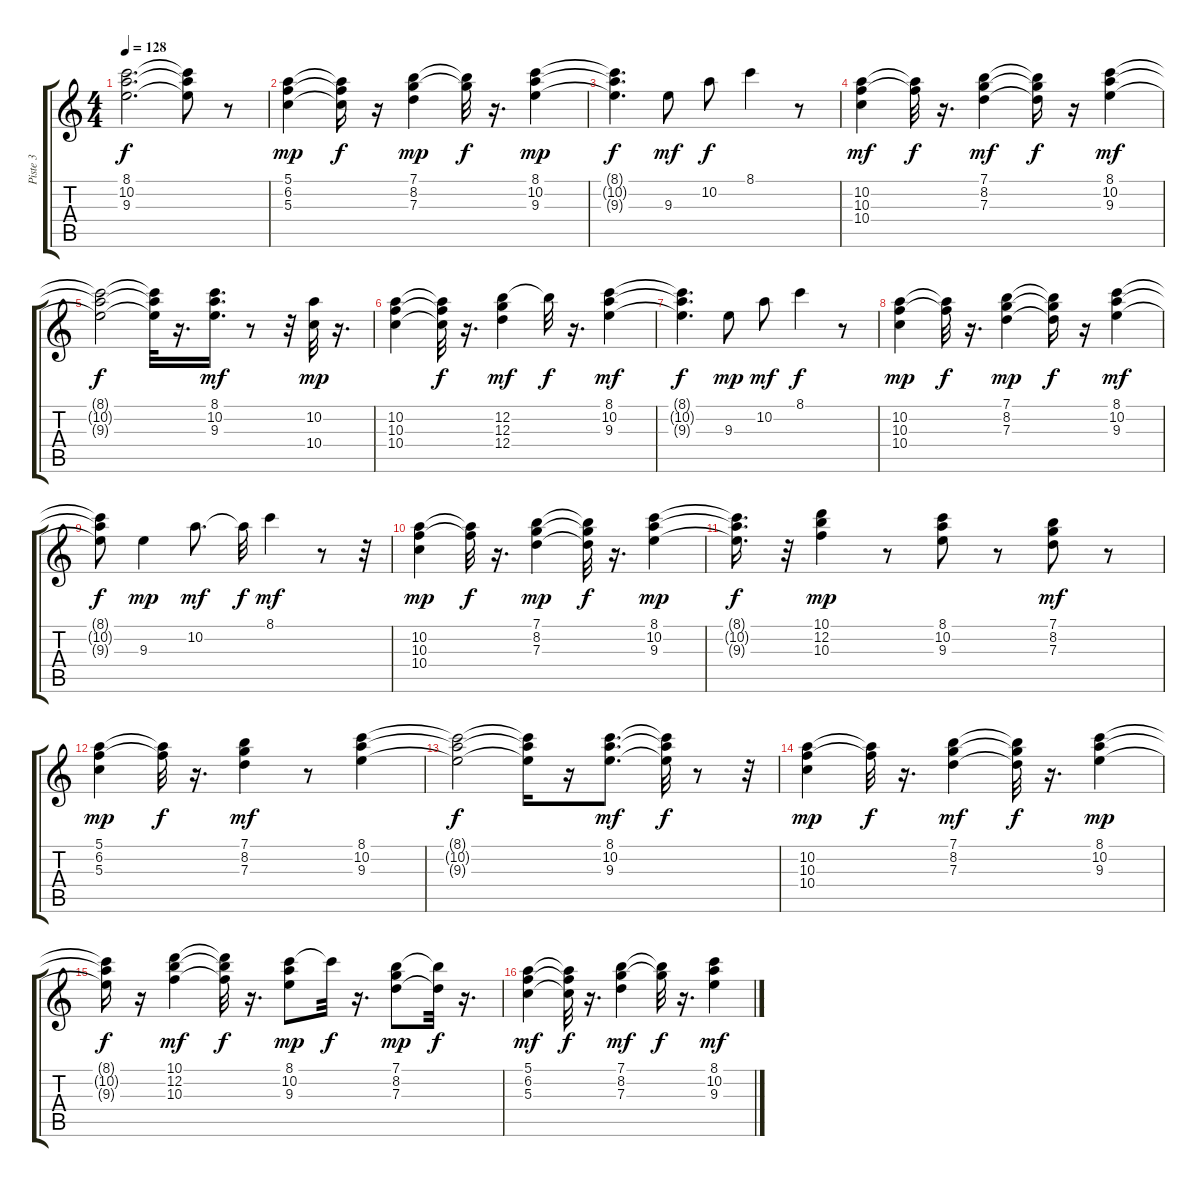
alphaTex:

\track ("Piste 3" "Piste 3") {instrument acousticguitarsteel}
\staff {score tabs}
\tuning (E4 B3 G3 D3 A2 E2) {hide}
\ts (4 4)
\tempo 128
\clef g2
\ks c
(8.1{t} 10.2{t} 9.3{t}).2{d dy f} (8.1{t} 10.2{t} 9.3{t}).8 r.8 |
(5.1 6.2 5.3).4{dy mp} (5.1{t} 6.2{t} 5.3{t}).16{dy f} r.16 (7.1 8.2 7.3).4{dy mp} (7.1{t} 8.2{t}).32{dy f} r.16{d} (8.1 10.2 9.3).4{dy mp} |
(8.1{t} 10.2{t} 9.3{t}).4{d dy f} 9.3.8{dy mf} 10.2.8{dy f} 8.1.4 r.8 |
(10.2 10.3 10.4).4{dy mf} (10.2{t} 10.3{t}).32{dy f} r.16{d} (7.1 8.2 7.3).4{dy mf} (7.1{t} 8.2{t} 7.3{t}).16{dy f} r.16 (8.1 10.2 9.3).4{dy mf} |
(8.1{t} 10.2{t} 9.3{t}).2{dy f} (8.1{t} 10.2{t} 9.3{t}).32 r.16{d} (8.1 10.2 9.3).16{d dy mf} r.8 r.32 (10.2 10.4).32{dy mp} r.16{d} |
(10.2 10.3 10.4).4 (10.2{t} 10.3{t} 10.4{t}).32{dy f} r.16{d} (12.2 12.3 12.4).4{dy mf} 12.2{t}.32{dy f} r.16{d} (8.1 10.2 9.3).4{dy mf} |
(8.1{t} 10.2{t} 9.3{t}).4{d dy f} 9.3.8{dy mp} 10.2.8{dy mf} 8.1.4{dy f} r.8 |
(10.2 10.3 10.4).4{dy mp} (10.2{t} 10.3{t}).32{dy f} r.16{d} (7.1 8.2 7.3).4{dy mp} (7.1{t} 8.2{t} 7.3{t}).16{dy f} r.16 (8.1 10.2 9.3).4{dy mf} |
(8.1{t} 10.2{t} 9.3{t}).8{dy f} 9.3.4{dy mp} 10.2.8{d dy mf} 10.2{t}.32{dy f} 8.1.4{dy mf} r.8 r.32 |
(10.2 10.3 10.4).4{dy mp} (10.2{t} 10.3{t}).32{dy f} r.16{d} (7.1 8.2 7.3).4{dy mp} (7.1{t} 8.2{t} 7.3{t}).32{dy f} r.16{d} (8.1 10.2 9.3).4{dy mp} |
(8.1{t} 10.2{t} 9.3{t}).16{d dy f} r.32 (10.1 12.2 10.3).4{dy mp} r.8 (8.1 10.2 9.3).8 r.8 (7.1 8.2 7.3).8{dy mf} r.8 |
(5.1 6.2 5.3).4{dy mp} (5.1{t} 6.2{t}).32{dy f} r.16{d} (7.1 8.2 7.3).4{dy mf} r.8 (8.1 10.2 9.3).4 |
(8.1{t} 10.2{t} 9.3{t}).2{dy f} (8.1{t} 10.2{t} 9.3{t}).16 r.16 (8.1 10.2 9.3).8{d dy mf} (8.1{t} 10.2{t} 9.3{t}).32{dy f} r.8 r.32 |
(10.2 10.3 10.4).4{dy mp} (10.2{t} 10.3{t}).32{dy f} r.16{d} (7.1 8.2 7.3).4{dy mf} (7.1{t} 8.2{t} 7.3{t}).32{dy f} r.16{d} (8.1 10.2 9.3).4{dy mp} |
(8.1{t} 10.2{t} 9.3{t}).16{dy f} r.16 (10.1 12.2 10.3).4{dy mf} (10.1{t} 12.2{t} 10.3{t}).32{dy f} r.16{d} (8.1 10.2 9.3).8{dy mp} 8.1{t}.32{dy f} r.16{d} (7.1 8.2 7.3).8{dy mp} (7.1{t} 7.3{t}).32{dy f} r.16{d} |
(5.1 6.2 5.3).4{dy mf} (5.1{t} 6.2{t} 5.3{t}).32{dy f} r.16{d} (7.1 8.2 7.3).4{dy mf} (7.1{t} 8.2{t}).32{dy f} r.16{d} (8.1 10.2 9.3).4{dy mf}
